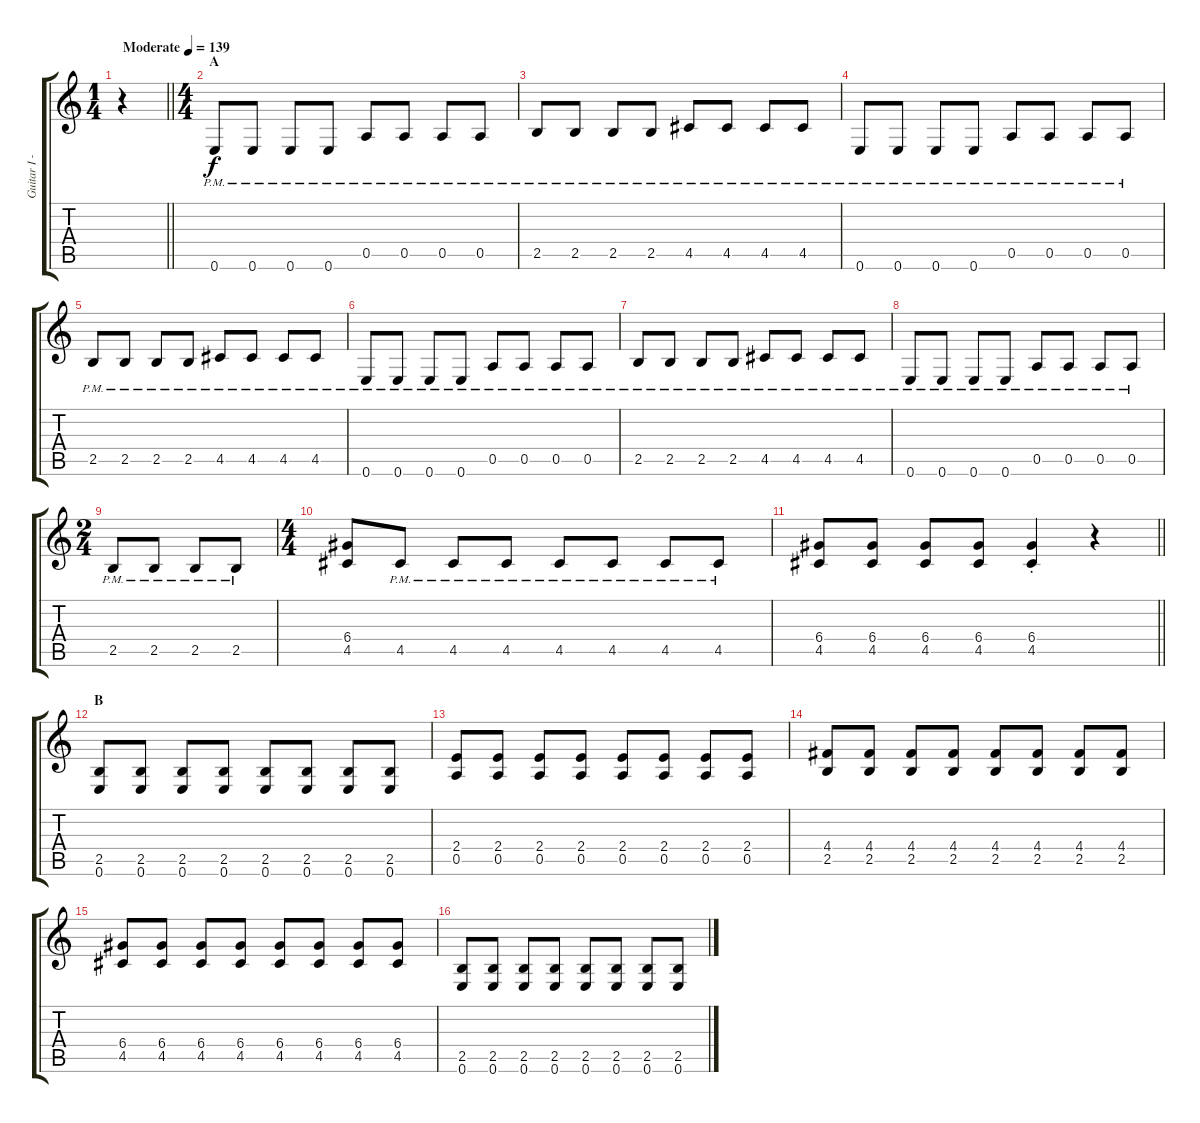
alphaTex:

\track ("Guitar I - Gotoh" "Guitar I -") {instrument distortionguitar}
\staff {score tabs}
\tuning (E4 B3 G3 D3 A2 E2) {hide}
\ts (1 4)
\tempo (139 "Moderate")
\clef g2
\barLineRight lightlight
\ks c
r.4{dy f instrument distortionguitar} |
\ts (4 4)
\section ("" "A")
0.6{pm}.8 0.6{pm}.8 0.6{pm}.8 0.6{pm}.8 0.5{pm}.8 0.5{pm}.8 0.5{pm}.8 0.5{pm}.8 |
2.5{pm}.8 2.5{pm}.8 2.5{pm}.8 2.5{pm}.8 4.5{pm}.8 4.5{pm}.8 4.5{pm}.8 4.5{pm}.8 |
0.6{pm}.8 0.6{pm}.8 0.6{pm}.8 0.6{pm}.8 0.5{pm}.8 0.5{pm}.8 0.5{pm}.8 0.5{pm}.8 |
2.5{pm}.8 2.5{pm}.8 2.5{pm}.8 2.5{pm}.8 4.5{pm}.8 4.5{pm}.8 4.5{pm}.8 4.5{pm}.8 |
0.6{pm}.8 0.6{pm}.8 0.6{pm}.8 0.6{pm}.8 0.5{pm}.8 0.5{pm}.8 0.5{pm}.8 0.5{pm}.8 |
2.5{pm}.8 2.5{pm}.8 2.5{pm}.8 2.5{pm}.8 4.5{pm}.8 4.5{pm}.8 4.5{pm}.8 4.5{pm}.8 |
0.6{pm}.8 0.6{pm}.8 0.6{pm}.8 0.6{pm}.8 0.5{pm}.8 0.5{pm}.8 0.5{pm}.8 0.5{pm}.8 |
\ts (2 4)
2.5{pm}.8 2.5{pm}.8 2.5{pm}.8 2.5{pm}.8 |
\ts (4 4)
(6.4 4.5).8 4.5{pm}.8 4.5{pm}.8 4.5{pm}.8 4.5{pm}.8 4.5{pm}.8 4.5{pm}.8 4.5{pm}.8 |
\barLineRight lightlight
(6.4 4.5).8 (6.4 4.5).8 (6.4 4.5).8 (6.4 4.5).8 (6.4{st} 4.5{st}).4 r.4 |
\section ("" "B")
(2.5 0.6).8 (2.5 0.6).8 (2.5 0.6).8 (2.5 0.6).8 (2.5 0.6).8 (2.5 0.6).8 (2.5 0.6).8 (2.5 0.6).8 |
(2.4 0.5).8 (2.4 0.5).8 (2.4 0.5).8 (2.4 0.5).8 (2.4 0.5).8 (2.4 0.5).8 (2.4 0.5).8 (2.4 0.5).8 |
(4.4 2.5).8 (4.4 2.5).8 (4.4 2.5).8 (4.4 2.5).8 (4.4 2.5).8 (4.4 2.5).8 (4.4 2.5).8 (4.4 2.5).8 |
(6.4 4.5).8 (6.4 4.5).8 (6.4 4.5).8 (6.4 4.5).8 (6.4 4.5).8 (6.4 4.5).8 (6.4 4.5).8 (6.4 4.5).8 |
(2.5 0.6).8 (2.5 0.6).8 (2.5 0.6).8 (2.5 0.6).8 (2.5 0.6).8 (2.5 0.6).8 (2.5 0.6).8 (2.5 0.6).8
